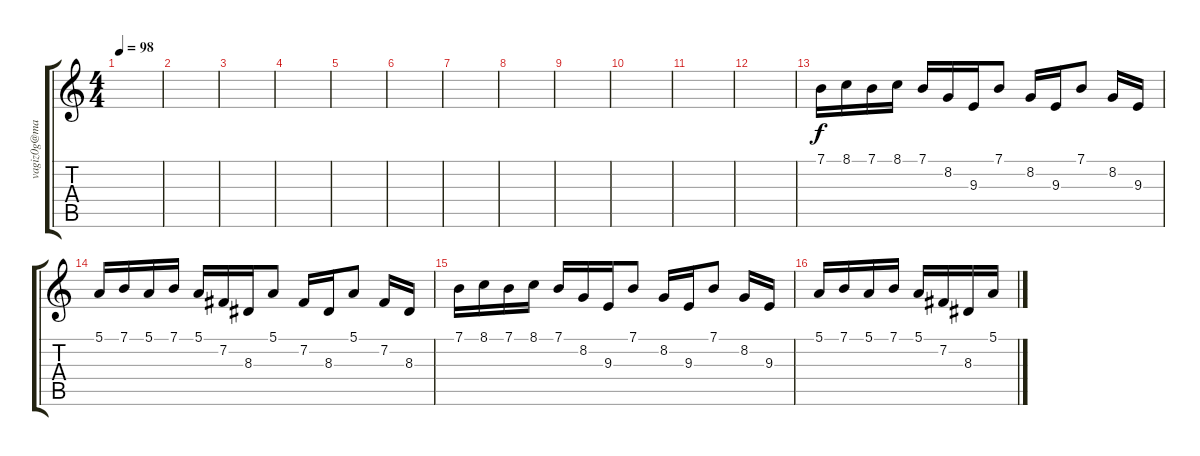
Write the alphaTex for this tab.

\track ("" "vagiz0g@ma") {instrument trumpet}
\staff {score tabs}
\tuning (E4 B3 G3 D3 A2 E2) {hide}
\ts (4 4)
\tempo 98
\clef g2
\ks c
|
|
|
|
|
|
|
|
|
|
|
|
7.1.16 8.1.16 7.1.16 8.1.16 7.1.16 8.2.16 9.3.16 7.1.8 8.2.16 9.3.16 7.1.8 8.2.16 9.3.16 |
5.1.16 7.1.16 5.1.16 7.1.16 5.1.16 7.2.16 8.3.16 5.1.8 7.2.16 8.3.16 5.1.8 7.2.16 8.3.16 |
7.1.16 8.1.16 7.1.16 8.1.16 7.1.16 8.2.16 9.3.16 7.1.8 8.2.16 9.3.16 7.1.8 8.2.16 9.3.16 |
5.1.16 7.1.16 5.1.16 7.1.16 5.1.16 7.2.16 8.3.16 5.1.16
